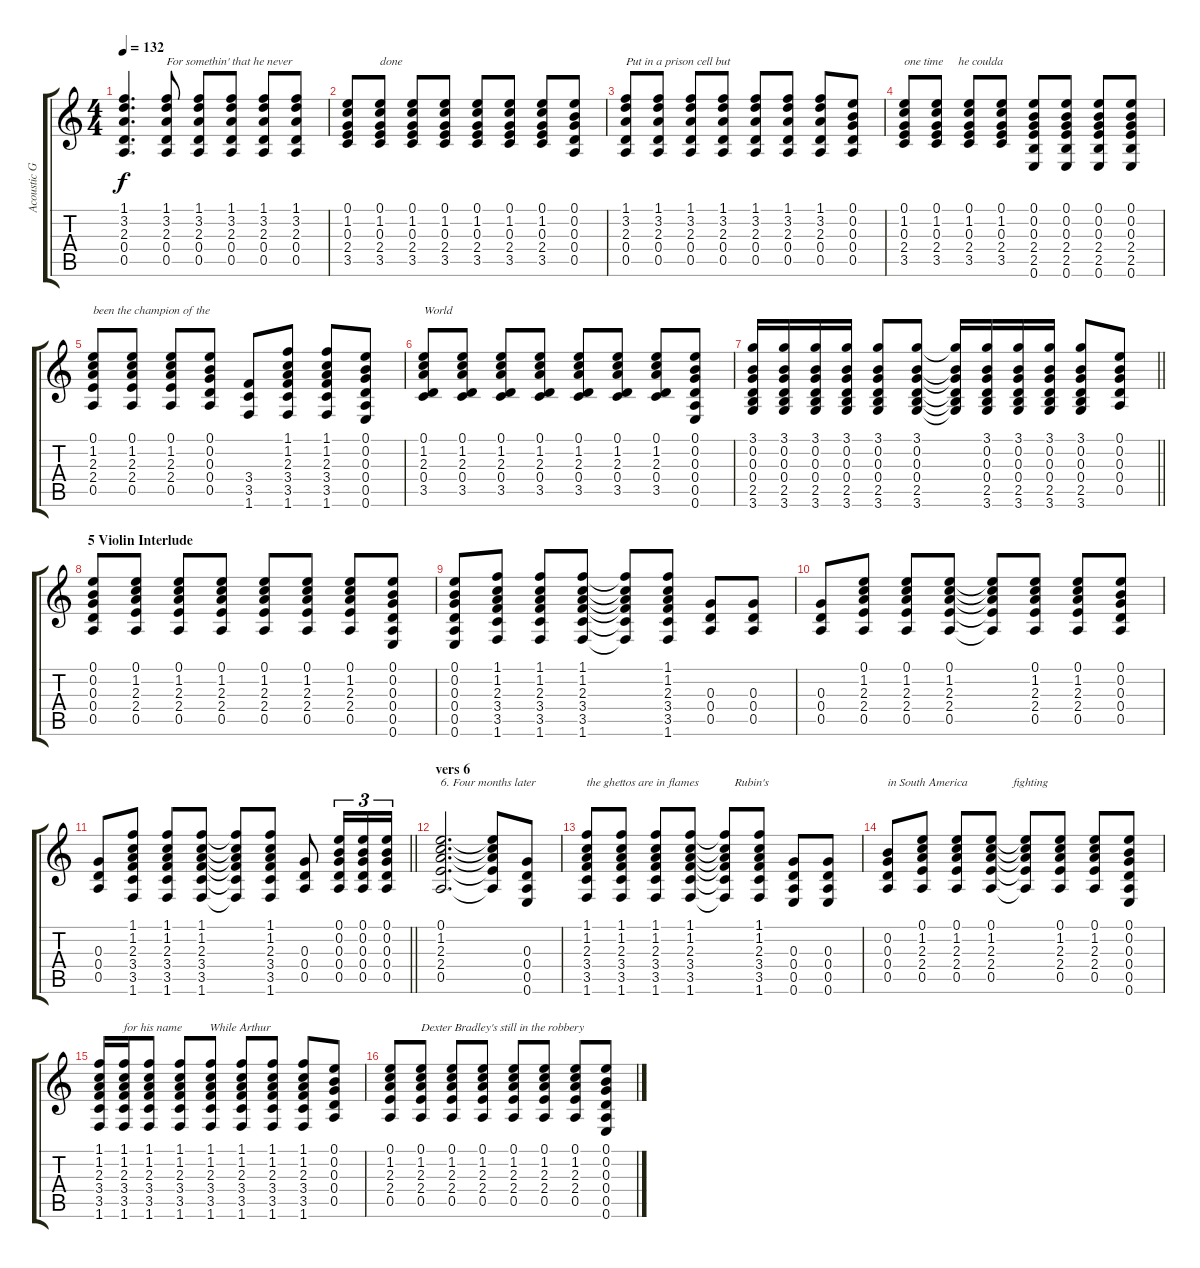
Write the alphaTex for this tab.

\track ("Acoustic Guitar" "Acoustic G") {instrument acousticguitarnylon}
\staff {score tabs}
\tuning (E4 B3 G3 D3 A2 E2) {hide}
\ts (4 4)
\tempo 132
\clef g2
\ks c
(1.1 3.2 2.3 0.4 0.5).4{d dy f} (1.1 3.2 2.3 0.4 0.5).8{txt "For somethin' that he never "} (1.1 3.2 2.3 0.4 0.5).8 (1.1 3.2 2.3 0.4 0.5).8 (1.1 3.2 2.3 0.4 0.5).8 (1.1 3.2 2.3 0.4 0.5).8 |
(0.1 1.2 0.3 2.4 3.5).8 (0.1 1.2 0.3 2.4 3.5).8{txt "done"} (0.1 1.2 0.3 2.4 3.5).8 (0.1 1.2 0.3 2.4 3.5).8 (0.1 1.2 0.3 2.4 3.5).8 (0.1 1.2 0.3 2.4 3.5).8 (0.1 1.2 0.3 2.4 3.5).8 (0.1 0.2 0.3 0.4 0.5).8 |
(1.1 3.2 2.3 0.4 0.5).8{txt "Put in a prison cell but"} (1.1 3.2 2.3 0.4 0.5).8 (1.1 3.2 2.3 0.4 0.5).8 (1.1 3.2 2.3 0.4 0.5).8 (1.1 3.2 2.3 0.4 0.5).8 (1.1 3.2 2.3 0.4 0.5).8 (1.1 3.2 2.3 0.4 0.5).8 (0.1 0.2 0.3 0.4 0.5).8 |
(0.1 1.2 0.3 2.4 3.5).8{txt "one time     he coulda"} (0.1 1.2 0.3 2.4 3.5).8 (0.1 1.2 0.3 2.4 3.5).8 (0.1 1.2 0.3 2.4 3.5).8 (0.1 0.2 0.3 2.4 2.5 0.6).8 (0.1 0.2 0.3 2.4 2.5 0.6).8 (0.1 0.2 0.3 2.4 2.5 0.6).8 (0.1 0.2 0.3 2.4 2.5 0.6).8 |
(0.1 1.2 2.3 2.4 0.5).8{txt "been the champion of the "} (0.1 1.2 2.3 2.4 0.5).8 (0.1 1.2 2.3 2.4 0.5).8 (0.1 0.2 0.3 0.4 0.5).8 (3.4 3.5 1.6).8 (1.1 1.2 2.3 3.4 3.5 1.6).8 (1.1 1.2 2.3 3.4 3.5 1.6).8 (0.1 0.2 0.3 0.4 0.5 0.6).8 |
(0.1 1.2 2.3 0.4 3.5).8{txt "World"} (0.1 1.2 2.3 0.4 3.5).8 (0.1 1.2 2.3 0.4 3.5).8 (0.1 1.2 2.3 0.4 3.5).8 (0.1 1.2 2.3 0.4 3.5).8 (0.1 1.2 2.3 0.4 3.5).8 (0.1 1.2 2.3 0.4 3.5).8 (0.1 0.2 0.3 0.4 0.5 0.6).8 |
\barLineRight lightlight
(3.1 0.2 0.3 0.4 2.5 3.6).16 (3.1 0.2 0.3 0.4 2.5 3.6).16 (3.1 0.2 0.3 0.4 2.5 3.6).16 (3.1 0.2 0.3 0.4 2.5 3.6).16 (3.1 0.2 0.3 0.4 2.5 3.6).8 (3.1 0.2 0.3 0.4 2.5 3.6).8 (3.1{t} 0.2{t} 0.3{t} 0.4{t} 2.5{t} 3.6{t}).16 (3.1 0.2 0.3 0.4 2.5 3.6).16 (3.1 0.2 0.3 0.4 2.5 3.6).16 (3.1 0.2 0.3 0.4 2.5 3.6).16 (3.1 0.2 0.3 0.4 2.5 3.6).8 (0.1 0.2 0.3 0.4 0.5).8 |
\section ("" "5 Violin Interlude")
(0.1 0.2 0.3 0.4 0.5).8 (0.1 1.2 2.3 2.4 0.5).8 (0.1 1.2 2.3 2.4 0.5).8 (0.1 1.2 2.3 2.4 0.5).8 (0.1 1.2 2.3 2.4 0.5).8 (0.1 1.2 2.3 2.4 0.5).8 (0.1 1.2 2.3 2.4 0.5).8 (0.1 0.2 0.3 0.4 0.5 0.6).8 |
(0.1 0.2 0.3 0.4 0.5 0.6).8 (1.1 1.2 2.3 3.4 3.5 1.6).8 (1.1 1.2 2.3 3.4 3.5 1.6).8 (1.1 1.2 2.3 3.4 3.5 1.6).8 (1.1{t} 1.2{t} 2.3{t} 3.4{t} 3.5{t} 1.6{t}).8 (1.1 1.2 2.3 3.4 3.5 1.6).8 (0.3 0.4 0.5).8 (0.3 0.4 0.5).8 |
(0.3 0.4 0.5).8 (0.1 1.2 2.3 2.4 0.5).8 (0.1 1.2 2.3 2.4 0.5).8 (0.1 1.2 2.3 2.4 0.5).8 (0.1{t} 1.2{t} 2.3{t} 2.4{t} 0.5{t}).8 (0.1 1.2 2.3 2.4 0.5).8 (0.1 1.2 2.3 2.4 0.5).8 (0.1 0.2 0.3 0.4 0.5).8 |
\barLineRight lightlight
(0.3 0.4 0.5).8 (1.1 1.2 2.3 3.4 3.5 1.6).8 (1.1 1.2 2.3 3.4 3.5 1.6).8 (1.1 1.2 2.3 3.4 3.5 1.6).8 (1.1{t} 1.2{t} 2.3{t} 3.4{t} 3.5{t} 1.6{t}).8 (1.1 1.2 2.3 3.4 3.5 1.6).8 (0.3 0.4 0.5).8 (0.1 0.2 0.3 0.4 0.5).16{tu (3 2)} (0.1 0.2 0.3 0.4 0.5).16{tu (3 2)} (0.1 0.2 0.3 0.4 0.5).16{tu (3 2)} |
\section ("" "vers 6")
(0.1 1.2 2.3 2.4 0.5).2{d txt "6. Four months later        "} (0.1{t} 1.2{t} 2.3{t} 2.4{t} 0.5{t}).8 (0.3 0.4 0.5 0.6).8 |
(1.1 1.2 2.3 3.4 3.5 1.6).8{txt "the ghettos are in flames            Rubin's"} (1.1 1.2 2.3 3.4 3.5 1.6).8 (1.1 1.2 2.3 3.4 3.5 1.6).8 (1.1 1.2 2.3 3.4 3.5 1.6).8 (1.1{t} 1.2{t} 2.3{t} 3.4{t} 3.5{t} 1.6{t}).8 (1.1 1.2 2.3 3.4 3.5 1.6).8 (0.3 0.4 0.5 0.6).8 (0.3 0.4 0.5 0.6).8 |
(0.2 0.3 0.4 0.5).8{txt "in South America               fighting"} (0.1 1.2 2.3 2.4 0.5).8 (0.1 1.2 2.3 2.4 0.5).8 (0.1 1.2 2.3 2.4 0.5).8 (0.1{t} 1.2{t} 2.3{t} 2.4{t} 0.5{t}).8 (0.1 1.2 2.3 2.4 0.5).8 (0.1 1.2 2.3 2.4 0.5).8 (0.1 0.2 0.3 0.4 0.5 0.6).8 |
(1.1 1.2 2.3 3.4 3.5 1.6).16{txt "        for his name         While Arthur"} (1.1 1.2 2.3 3.4 3.5 1.6).16 (1.1 1.2 2.3 3.4 3.5 1.6).8 (1.1 1.2 2.3 3.4 3.5 1.6).8 (1.1 1.2 2.3 3.4 3.5 1.6).8 (1.1 1.2 2.3 3.4 3.5 1.6).8 (1.1 1.2 2.3 3.4 3.5 1.6).8 (1.1 1.2 2.3 3.4 3.5 1.6).8 (0.1 0.2 0.3 0.4 0.5).8 |
(0.1 1.2 2.3 2.4 0.5).8 (0.1 1.2 2.3 2.4 0.5).8{txt "Dexter Bradley's still in the robbery"} (0.1 1.2 2.3 2.4 0.5).8 (0.1 1.2 2.3 2.4 0.5).8 (0.1 1.2 2.3 2.4 0.5).8 (0.1 1.2 2.3 2.4 0.5).8 (0.1 1.2 2.3 2.4 0.5).8 (0.1 0.2 0.3 0.4 0.5 0.6).8
